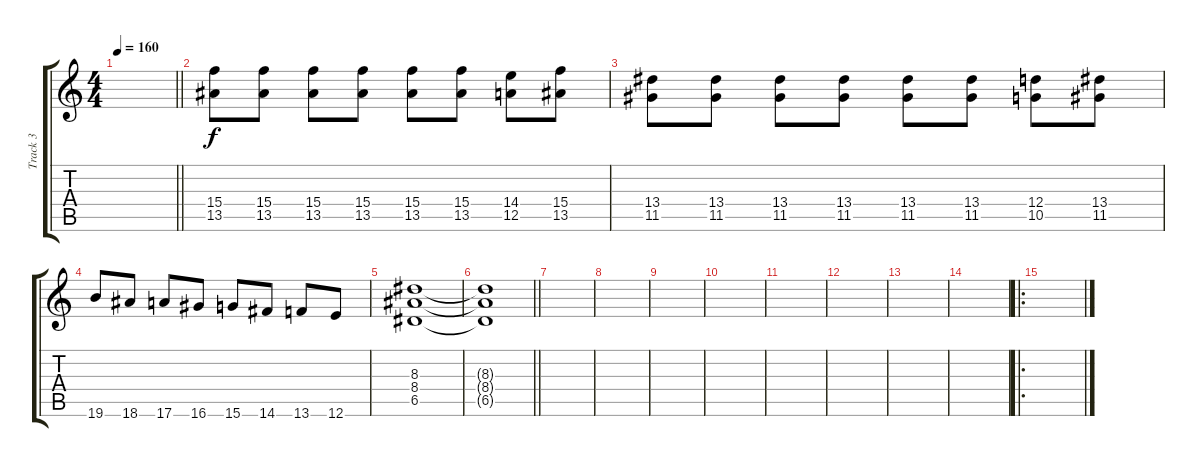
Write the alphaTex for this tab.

\track ("Track 3" "Track 3") {instrument distortionguitar}
\staff {score tabs}
\tuning (E4 B3 G3 D3 A2 E2) {hide}
\ts (4 4)
\tempo 160
\clef g2
\barLineRight lightlight
\ks c
|
(15.4 13.5).8 (15.4 13.5).8 (15.4 13.5).8 (15.4 13.5).8 (15.4 13.5).8 (15.4 13.5).8 (14.4 12.5).8 (15.4 13.5).8 |
(13.4 11.5).8 (13.4 11.5).8 (13.4 11.5).8 (13.4 11.5).8 (13.4 11.5).8 (13.4 11.5).8 (12.4 10.5).8 (13.4 11.5).8 |
19.6.8 18.6.8 17.6.8 16.6.8 15.6.8 14.6.8 13.6.8 12.6.8 |
(8.3 8.4 6.5).1 |
\barLineRight lightlight
(8.3{t} 8.4{t} 6.5{t}).1 |
|
|
|
|
|
|
|
|
\ro
